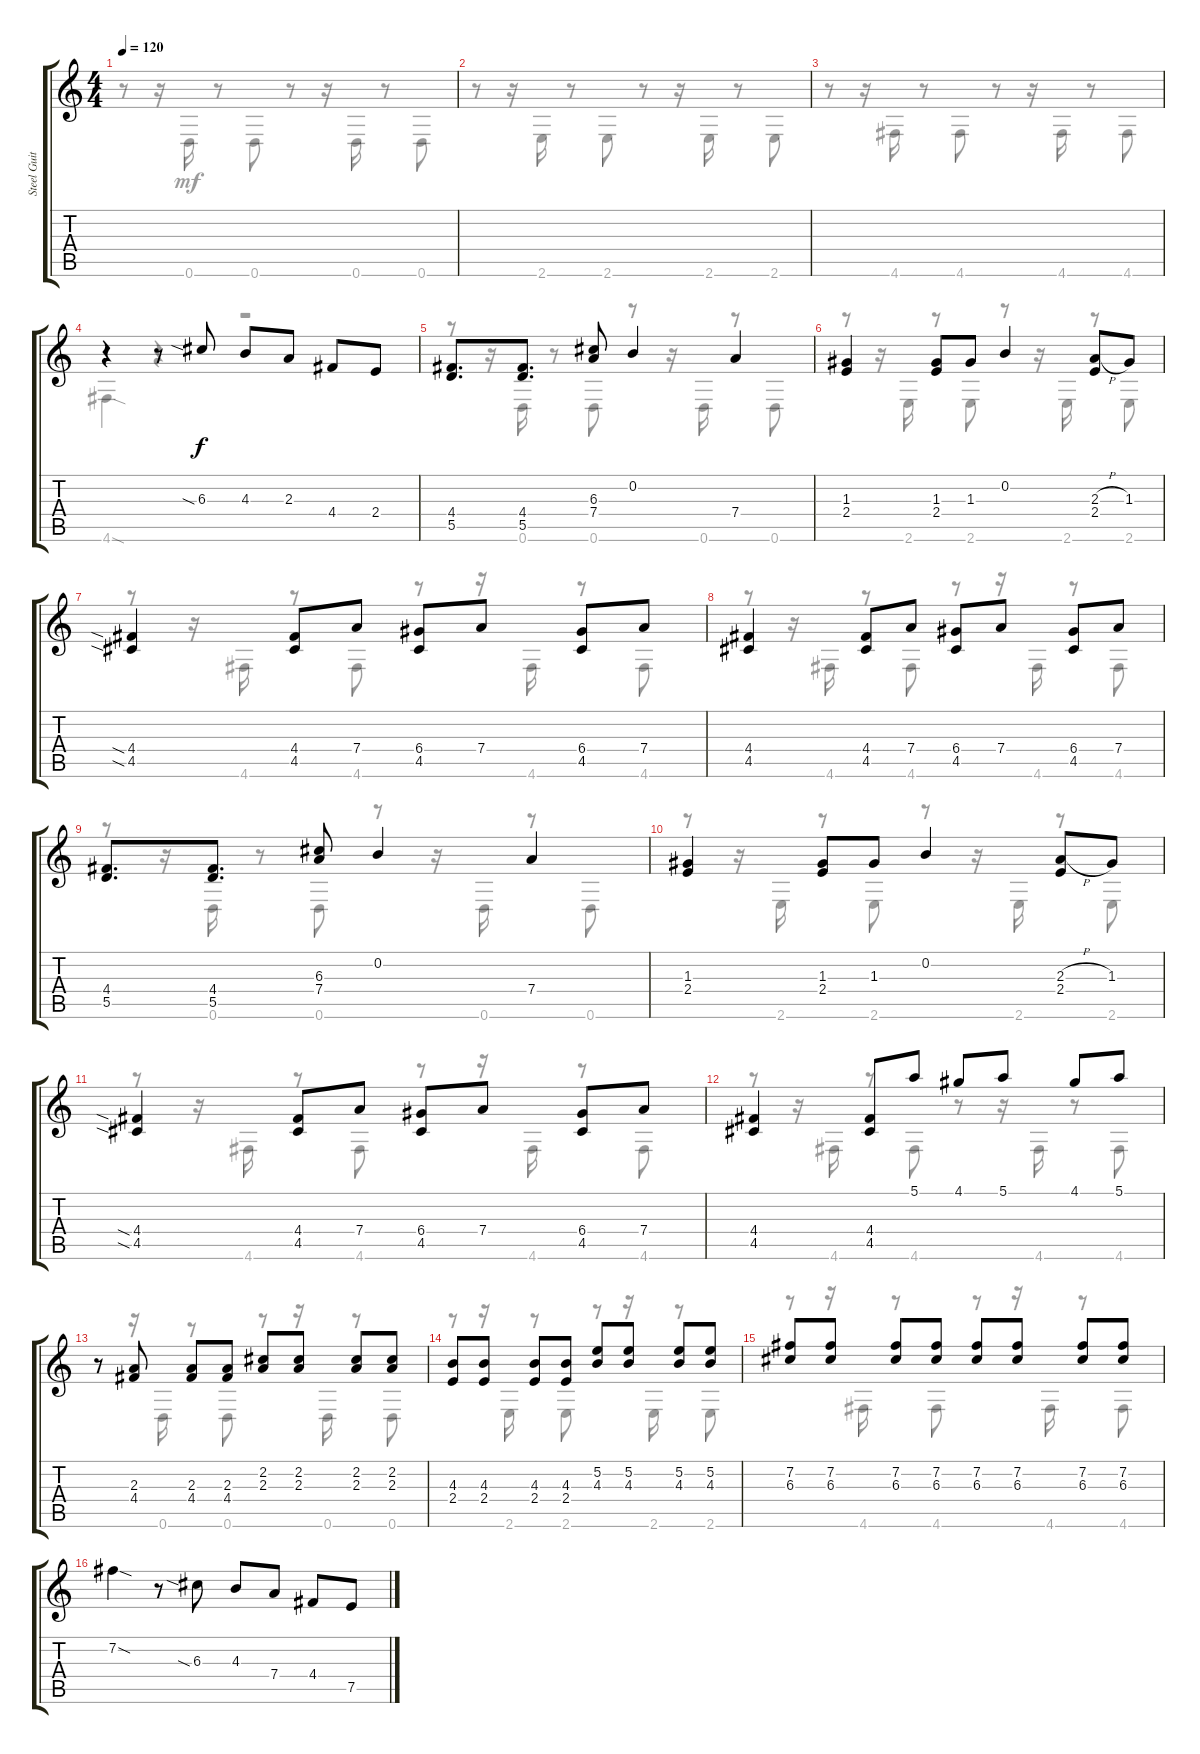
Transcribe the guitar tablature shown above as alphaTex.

\track ("Steel Guitar" "Steel Guit") {instrument acousticguitarsteel}
\staff {score tabs}
\tuning (E4 B3 G3 D3 A2 D2) {hide}
\voice
\ts (4 4)
\tempo 120
\clef g2
\ks c
|
|
|
r.4 r.8 6.3{sia}.8 4.3.8 2.3.8 4.4.8 2.4.8 |
(4.4 5.5).8{d} (4.4 5.5).8{d} (6.3 7.4).8 0.2.4 7.4.4 |
(1.3 2.4).4 (1.3 2.4).8 1.3.8 0.2.4 (2.3{h} 2.4).8 1.3.8 |
(4.4{sia} 4.5{sia}).4 (4.4 4.5).8 7.4.8 (6.4 4.5).8 7.4.8 (6.4 4.5).8 7.4.8 |
(4.4 4.5).4 (4.4 4.5).8 7.4.8 (6.4 4.5).8 7.4.8 (6.4 4.5).8 7.4.8 |
(4.4 5.5).8{d} (4.4 5.5).8{d} (6.3 7.4).8 0.2.4 7.4.4 |
(1.3 2.4).4 (1.3 2.4).8 1.3.8 0.2.4 (2.3{h} 2.4).8 1.3.8 |
(4.4{sia} 4.5{sia}).4 (4.4 4.5).8 7.4.8 (6.4 4.5).8 7.4.8 (6.4 4.5).8 7.4.8 |
(4.4 4.5).4 (4.4 4.5).8 5.1.8 4.1.8 5.1.8 4.1.8 5.1.8 |
r.8 (2.3 4.4).8 (2.3 4.4).8 (2.3 4.4).8 (2.2 2.3).8 (2.2 2.3).8 (2.2 2.3).8 (2.2 2.3).8 |
(4.3 2.4).8 (4.3 2.4).8 (4.3 2.4).8 (4.3 2.4).8 (5.2 4.3).8 (5.2 4.3).8 (5.2 4.3).8 (5.2 4.3).8 |
(7.2 6.3).8 (7.2 6.3).8 (7.2 6.3).8 (7.2 6.3).8 (7.2 6.3).8 (7.2 6.3).8 (7.2 6.3).8 (7.2 6.3).8 |
7.2{sod}.4 r.8 6.3{sia}.8 4.3.8 7.4.8 4.4.8 7.5.8
\voice
\clef g2
\ottava regular
\simile none
\ks c
r.8{dy mf} r.16 0.6.16 r.8 0.6.8 r.8 r.16 0.6.16 r.8 0.6.8 |
r.8 r.16 2.6.16 r.8 2.6.8 r.8 r.16 2.6.16 r.8 2.6.8 |
r.8 r.16 4.6.16 r.8 4.6.8 r.8 r.16 4.6.16 r.8 4.6.8 |
4.6{sod}.4 r.4 r.2 |
r.8 r.16 0.6.16 r.8 0.6.8 r.8 r.16 0.6.16 r.8 0.6.8 |
r.8 r.16 2.6.16 r.8 2.6.8 r.8 r.16 2.6.16 r.8 2.6.8 |
r.8 r.16 4.6.16 r.8 4.6.8 r.8 r.16 4.6.16 r.8 4.6.8 |
r.8 r.16 4.6.16 r.8 4.6.8 r.8 r.16 4.6.16 r.8 4.6.8 |
r.8 r.16 0.6.16 r.8 0.6.8 r.8 r.16 0.6.16 r.8 0.6.8 |
r.8 r.16 2.6.16 r.8 2.6.8 r.8 r.16 2.6.16 r.8 2.6.8 |
r.8 r.16 4.6.16 r.8 4.6.8 r.8 r.16 4.6.16 r.8 4.6.8 |
r.8 r.16 4.6.16 r.8 4.6.8 r.8 r.16 4.6.16 r.8 4.6.8 |
r.8 r.16 0.6.16 r.8 0.6.8 r.8 r.16 0.6.16 r.8 0.6.8 |
r.8 r.16 2.6.16 r.8 2.6.8 r.8 r.16 2.6.16 r.8 2.6.8 |
r.8 r.16 4.6.16 r.8 4.6.8 r.8 r.16 4.6.16 r.8 4.6.8 |
